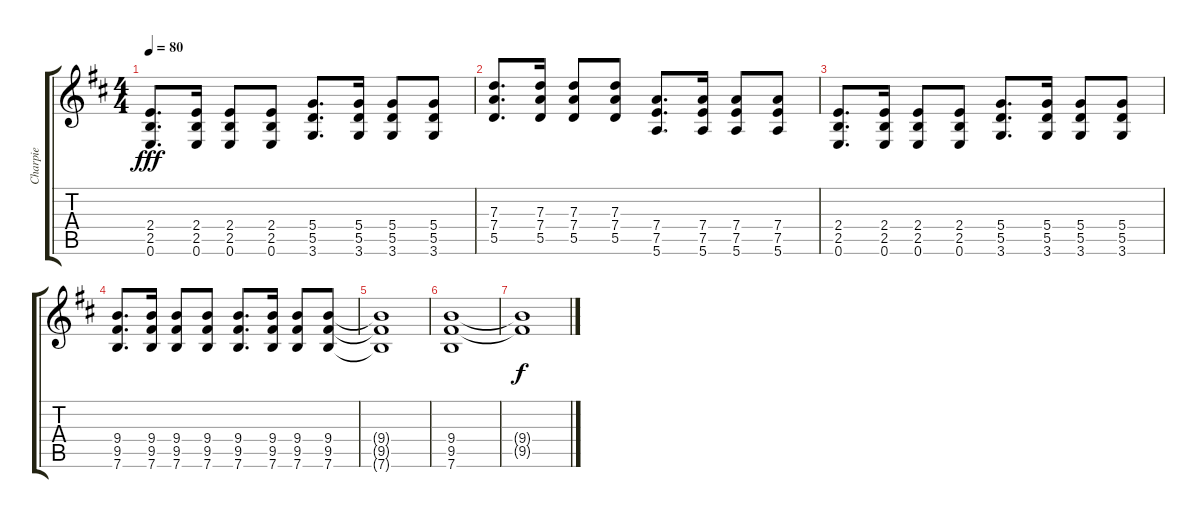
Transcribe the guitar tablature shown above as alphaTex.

\track ("Charpie" "Charpie") {instrument overdrivenguitar}
\staff {score tabs}
\tuning (E4 B3 G3 D3 A2 E2) {hide}
\ts (4 4)
\tempo 80
\clef g2
\ks d
(2.4 2.5 0.6).8{d dy fff} (2.4 2.5 0.6).16 (2.4 2.5 0.6).8 (2.4 2.5 0.6).8 (5.4 5.5 3.6).8{d} (5.4 5.5 3.6).16 (5.4 5.5 3.6).8 (5.4 5.5 3.6).8 |
(7.3 7.4 5.5).8{d} (7.3 7.4 5.5).16 (7.3 7.4 5.5).8 (7.3 7.4 5.5).8 (7.4 7.5 5.6).8{d} (7.4 7.5 5.6).16 (7.4 7.5 5.6).8 (7.4 7.5 5.6).8 |
(2.4 2.5 0.6).8{d} (2.4 2.5 0.6).16 (2.4 2.5 0.6).8 (2.4 2.5 0.6).8 (5.4 5.5 3.6).8{d} (5.4 5.5 3.6).16 (5.4 5.5 3.6).8 (5.4 5.5 3.6).8 |
(9.4 9.5 7.6).8{d} (9.4 9.5 7.6).16 (9.4 9.5 7.6).8 (9.4 9.5 7.6).8 (9.4 9.5 7.6).8{d} (9.4 9.5 7.6).16 (9.4 9.5 7.6).8 (9.4 9.5 7.6).8 |
(9.4{t} 9.5{t} 7.6{t}).1 |
(9.4 9.5 7.6).1{volume 16} |
(9.4{t} 9.5{t}).1{dy f}
